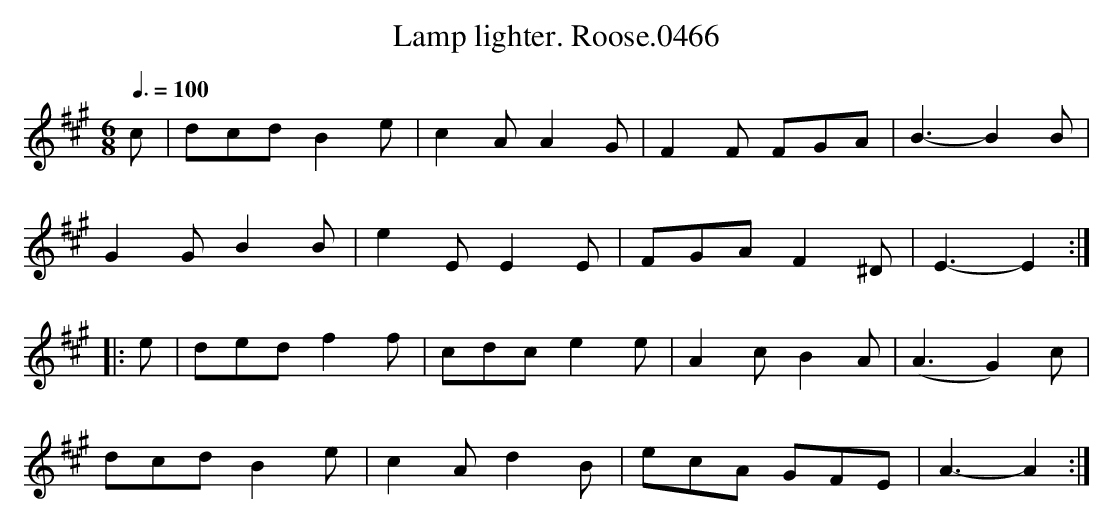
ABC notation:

X:1
T:Lamp lighter. Roose.0466
M:6/8
L:1/8
Q:3/8=100
K:A
c |dcd B2e | c2A A2G | F2F FGA | B3- B2 B |
G2G B2B | e2E E2E | FGA F2^D | E3- E2 :|
|:e |ded f2f | cdc e2e | A2c B2A | (A3 G2)c |
dcd B2e | c2A d2B | ecA GFE | A3- A2:|
